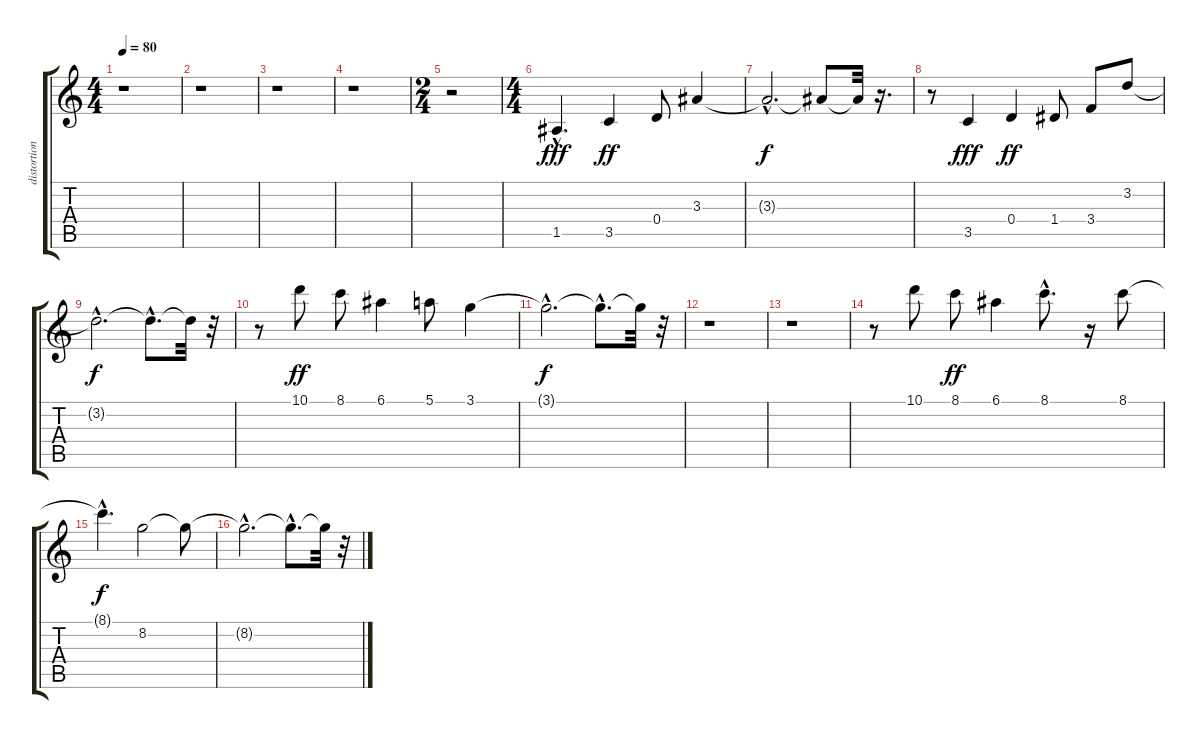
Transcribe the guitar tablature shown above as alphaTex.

\track ("distortion guitar" "distortion") {instrument distortionguitar}
\staff {score tabs}
\tuning (E4 B3 G3 D3 A2 E2) {hide}
\ts (4 4)
\tempo 80
\clef g2
\ks c
r.1{dy fff} |
r.1 |
r.1 |
r.1 |
\ts (2 4)
r.2 |
\ts (4 4)
1.5{hac}.4{d} 3.5.4{dy ff} 0.4.8 3.3.4 |
3.3{hac t}.2{d dy f} 3.3{t}.8 3.3{t}.32 r.16{d} |
r.8 3.5.4{dy fff} 0.4.4{dy ff} 1.4.8 3.4.8 3.2.8 |
3.2{hac t}.2{d dy f} 3.2{hac t}.8{d} 3.2{t}.32 r.32 |
r.8 10.1.8{dy ff} 8.1.8 6.1.4 5.1.8 3.1.4 |
3.1{hac t}.2{d dy f} 3.1{hac t}.8{d} 3.1{t}.32 r.32 |
r.1 |
r.1 |
r.8 10.1.8 8.1.8{dy ff} 6.1.4 8.1{hac}.8{d} r.16 8.1.8 |
8.1{hac t}.4{d dy f} 8.2.2 8.2{t}.8 |
8.2{hac t}.2{d} 8.2{hac t}.8{d} 8.2{t}.32 r.32
